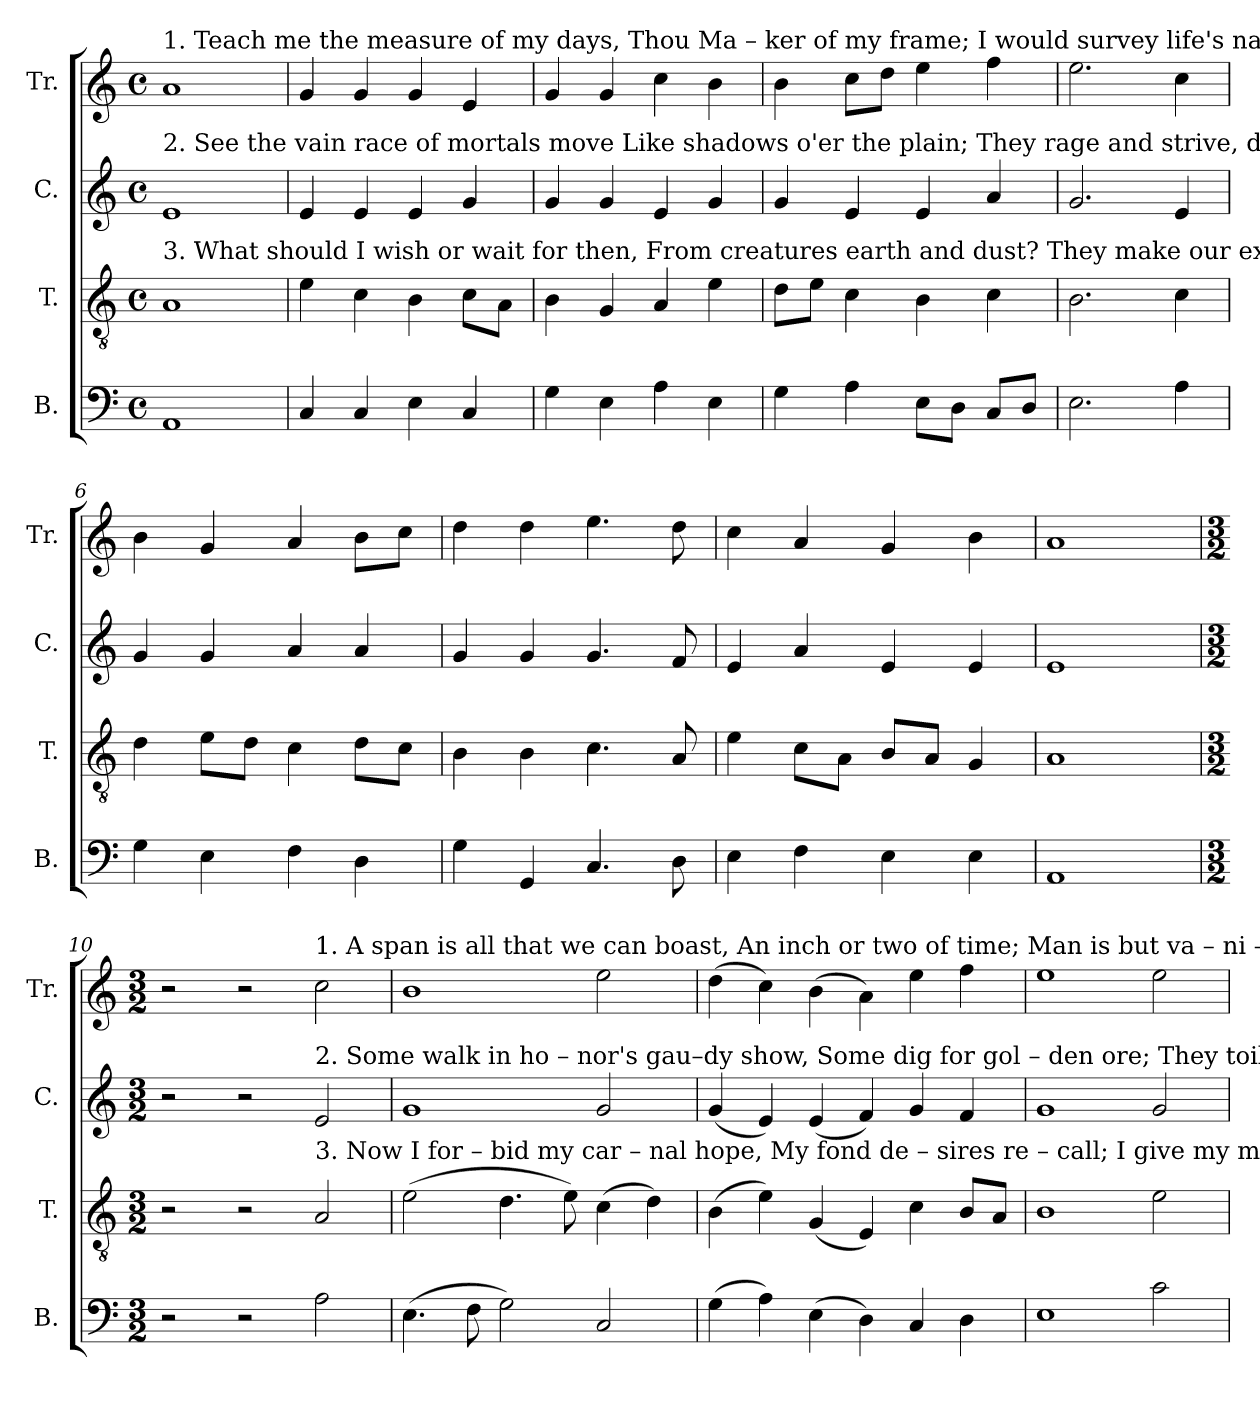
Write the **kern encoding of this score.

**kern	**kern	**kern	**kern
*part4	*part3	*part2	*part1
*staff4	*staff3	*staff2	*staff1
*I"B.	*I"T.	*I"C.	*I"Tr.
*I'B.	*I'T.	*I'C.	*I'Tr.
*clefF4	*clefGv2	*clefG2	*clefG2
*k[]	*k[]	*k[]	*k[]
*M4/4	*M4/4	*M4/4	*M4/4
*met(c)	*met(c)	*met(c)	*met(c)
*MM120	*MM120	*MM120	*MM120
=1	=1	=1	=1
!	!	!	!LO:TX:a:t=1. Teach me the measure of my days, Thou Ma – ker  of      my   frame;  I would survey life's narrow space, And learn how frail  I    am.
!	!	!LO:TX:a:t=2. See the vain race of mortals move  Like shadows  o'er  the  plain;  They rage and strive, desire and love, But  all  the  noise  is   vain.	!
!	!LO:TX:a:t=3. What should I wish or wait for then, From creatures earth and dust? They make our expectations  vain,  And  dis–ap–point  our  trust.	!	!
1AA	1A	1e	1a
=2	=2	=2	=2
4C/	4e\	4e/	4g/
4C/	4c\	4e/	4g/
4E\	4B\	4e/	4g/
4C/	8c\L	4g/	4e/
.	8A\J	.	.
=3	=3	=3	=3
4G\	4B\	4g/	4g/
4E\	4G/	4g/	4g/
4A\	4A/	4e/	4cc\
4E\	4e\	4g/	4b\
=4	=4	=4	=4
4G\	8d\L	4g/	4b\
.	8e\J	.	.
4A\	4c\	4e/	8cc\L
.	.	.	8dd\J
8E\L	4B\	4e/	4ee\
8D\J	.	.	.
8C/L	4c\	4a/	4ff\
8D/J	.	.	.
=5	=5	=5	=5
2.E\	2.B\	2.g/	2.ee\
4A\	4c\	4e/	4cc\
=6	=6	=6	=6
4G\	4d\	4g/	4b\
4E\	8e\L	4g/	4g/
.	8d\J	.	.
4F\	4c\	4a/	4a/
4D\	8d\L	4a/	8b\L
.	8c\J	.	8cc\J
=7	=7	=7	=7
4G\	4B\	4g/	4dd\
4GG/	4B\	4g/	4dd\
4.C/	4.c\	4.g/	4.ee\
8D\	8A/	8f/	8dd\
=8	=8	=8	=8
4E\	4e\	4e/	4cc\
4F\	8c\L	4a/	4a/
.	8A\J	.	.
4E\	8B/L	4e/	4g/
.	8A/J	.	.
4E\	4G/	4e/	4b\
=9	=9	=9	=9
1AA	1A	1e	1a
=10	=10	=10	=10
*M3/2	*M3/2	*M3/2	*M3/2
2r	2r	2r	2r
2r	2r	2r	2r
!	!	!	!LO:TX:a:t=1.  A    span           is        all    that   we  can  boast,  An   inch        or           two             of   time;  Man  is        but     va    –    ni  –
!	!	!LO:TX:a:t=2.  Some walk        in        ho  –  nor's  gau–dy show, Some  dig       for           gol      –     den   ore;  They  toil       for  heirs,      they	!
!	!LO:TX:a:t=3. Now  I              for   –  bid     my   car – nal hope, My  fond       de    –     sires              re – call;  I    give        my   mor   –    tal	!	!
2A\	2A/	2e/	2cc\
=11	=11	=11	=11
(4.E\	(2e\	1g	1b
8F\	.	.	.
2G\)	4.d\	.	.
.	8e\)	.	.
2C/	(4c\	2g/	2ee\
.	4d\)	.	.
=12	=12	=12	=12
(4G\	(4B\	(4g/	(4dd\
4A\)	4e\)	4e/)	4cc\)
(4E\	(4G/	(4e/	(4b\
4D\)	4E/)	4f/)	4a\)
4C/	4c\	4g/	4ee\
4D\	8B/L	4f/	4ff\
.	8A/J	.	.
=13	=13	=13	=13
1E	1B	1g	1ee
2c\	2e\	2g/	2ee\
=	=	=	=
*-	*-	*-	*-
